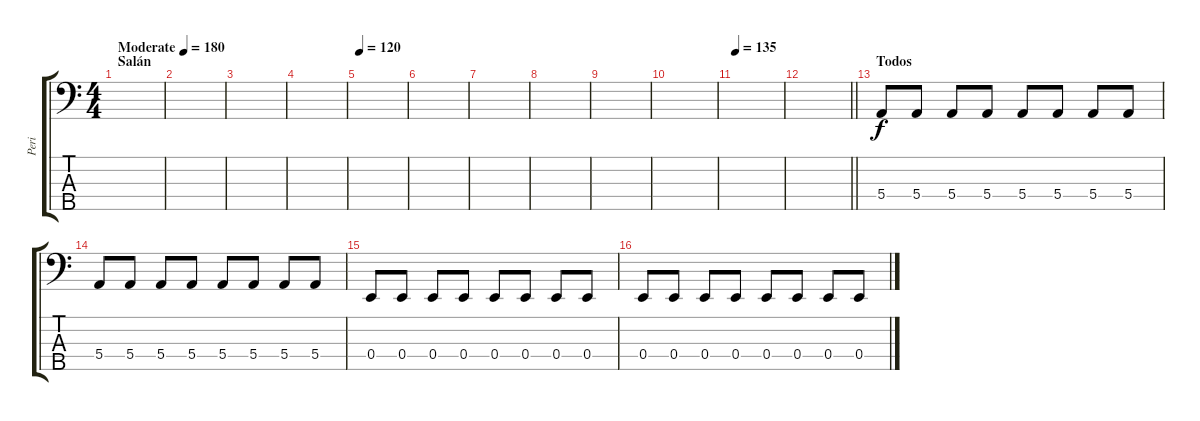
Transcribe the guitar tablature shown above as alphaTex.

\track ("Peri" "Peri") {instrument electricbassfinger}
\staff {score tabs}
\tuning (G2 D2 A1 E1 B0) {hide}
\ts (4 4)
\section ("" "Salán")
\tempo (180 "Moderate")
\clef f4
\ks c
|
|
|
|
\tempo 120
|
|
|
|
|
|
\tempo 135
|
\barLineRight lightlight
|
\section ("" "Todos")
5.4.8 5.4.8 5.4.8 5.4.8 5.4.8 5.4.8 5.4.8 5.4.8 |
5.4.8 5.4.8 5.4.8 5.4.8 5.4.8 5.4.8 5.4.8 5.4.8 |
0.4.8 0.4.8 0.4.8 0.4.8 0.4.8 0.4.8 0.4.8 0.4.8 |
0.4.8 0.4.8 0.4.8 0.4.8 0.4.8 0.4.8 0.4.8 0.4.8
